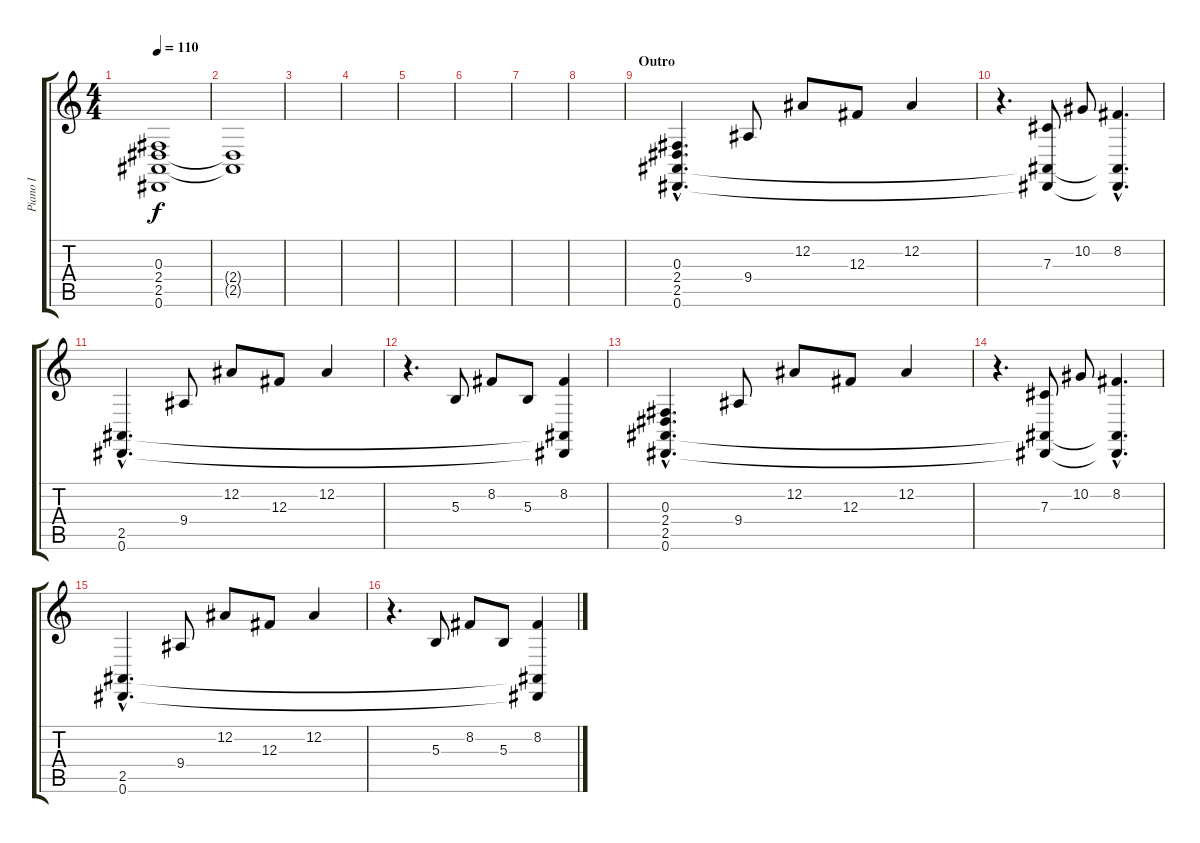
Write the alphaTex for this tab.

\track ("Piano I" "Piano I") {instrument acousticgrandpiano}
\staff {score tabs}
\tuning (Eb4 Bb3 Gb3 Db3 Ab2 Eb2) {hide}
\ts (4 4)
\tempo 110
\clef g2
\ks c
(0.3 2.4 2.5 0.6).1{dy f} |
(2.4{t} 2.5{t}).1 |
|
|
|
|
|
|
\section ("" "Outro")
(0.3{hac} 2.4{hac} 2.5{hac} 0.6{hac}).4{d} 9.4.8 12.2.8 12.3.8 12.2.4 |
r.4{d} (7.3 2.5{t} 0.6{t}).8 10.2.8 (8.2{hac} 2.5{hac t} 0.6{hac t}).4{d} |
(2.5{hac} 0.6{hac}).4{d} 9.4.8 12.2.8 12.3.8 12.2.4 |
r.4{d} 5.3.8 8.2.8 5.3.8 (8.2 2.5{t} 0.6{t}).4 |
(0.3{hac} 2.4{hac} 2.5{hac} 0.6{hac}).4{d} 9.4.8 12.2.8 12.3.8 12.2.4 |
r.4{d} (7.3 2.5{t} 0.6{t}).8 10.2.8 (8.2{hac} 2.5{hac t} 0.6{hac t}).4{d} |
(2.5{hac} 0.6{hac}).4{d} 9.4.8 12.2.8 12.3.8 12.2.4 |
r.4{d} 5.3.8 8.2.8 5.3.8 (8.2 2.5{t} 0.6{t}).4
